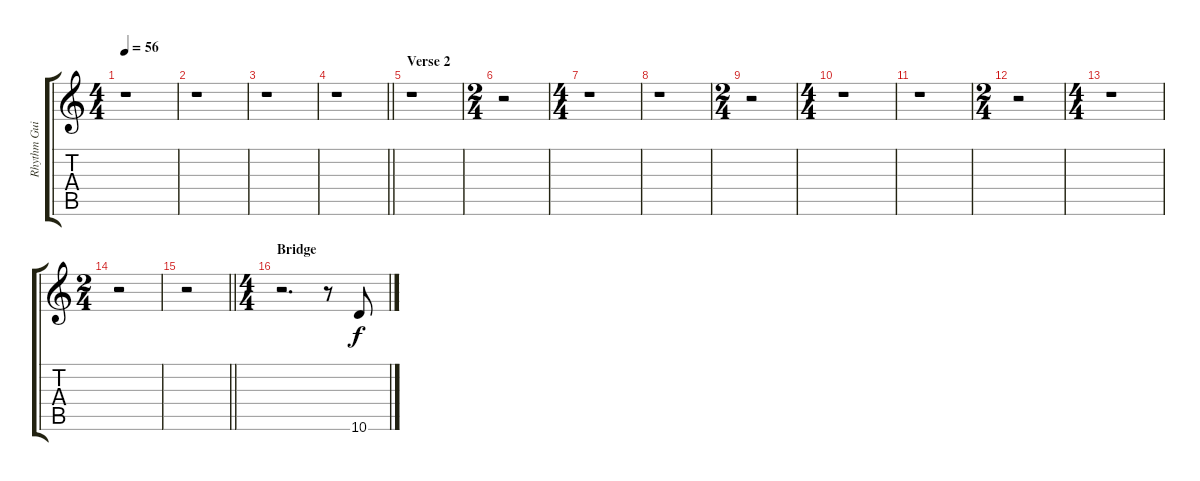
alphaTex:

\track ("Rhythm Guitar I (Gilmour)" "Rhythm Gui") {instrument distortionguitar}
\staff {score tabs}
\tuning (E4 B3 G3 D3 A2 E2) {hide}
\ts (4 4)
\tempo 56
\clef g2
\ks c
r.1{dy f} |
r.1 |
r.1 |
\barLineRight lightlight
r.1 |
\section ("" "Verse 2")
r.1 |
\ts (2 4)
r.2 |
\ts (4 4)
r.1 |
r.1 |
\ts (2 4)
r.2 |
\ts (4 4)
r.1 |
r.1 |
\ts (2 4)
r.2 |
\ts (4 4)
r.1 |
\ts (2 4)
r.2 |
\barLineRight lightlight
r.2 |
\ts (4 4)
\section ("" "Bridge")
r.2{d} r.8 10.6{ss}.8
